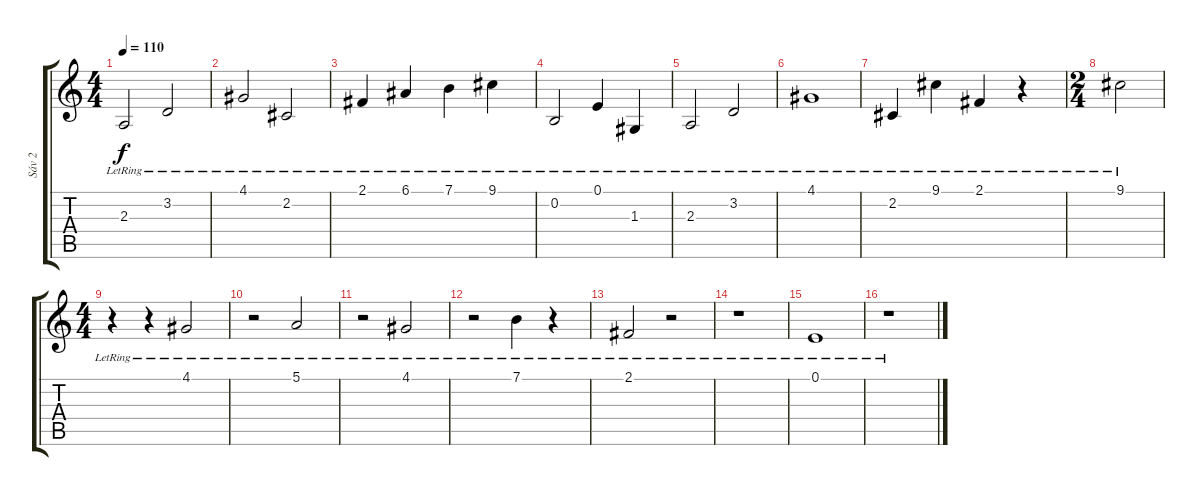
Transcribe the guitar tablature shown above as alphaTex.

\track ("Sáv 2" "Sáv 2") {instrument musicbox}
\staff {score tabs}
\tuning (E4 B3 G3 D3 A2 E2) {hide}
\ts (4 4)
\tempo 110
\clef g2
\ks c
2.3{lr}.2{dy f} 3.2{lr}.2 |
4.1{lr}.2 2.2{lr}.2 |
2.1{lr}.4 6.1{lr}.4 7.1{lr}.4 9.1{lr}.4 |
0.2{lr}.2 0.1{lr}.4 1.3{lr}.4 |
2.3{lr}.2 3.2{lr}.2 |
4.1{lr}.1 |
2.2{lr}.4 9.1{lr}.4 2.1{lr}.4 r.4 |
\ts (2 4)
9.1{lr}.2 |
\ts (4 4)
r.4 r.4 4.1{lr}.2 |
r.2 5.1{lr}.2 |
r.2 4.1{lr}.2 |
r.2 7.1{lr}.4 r.4 |
2.1{lr}.2 r.2 |
r.1 |
0.1{lr}.1 |
r.1
